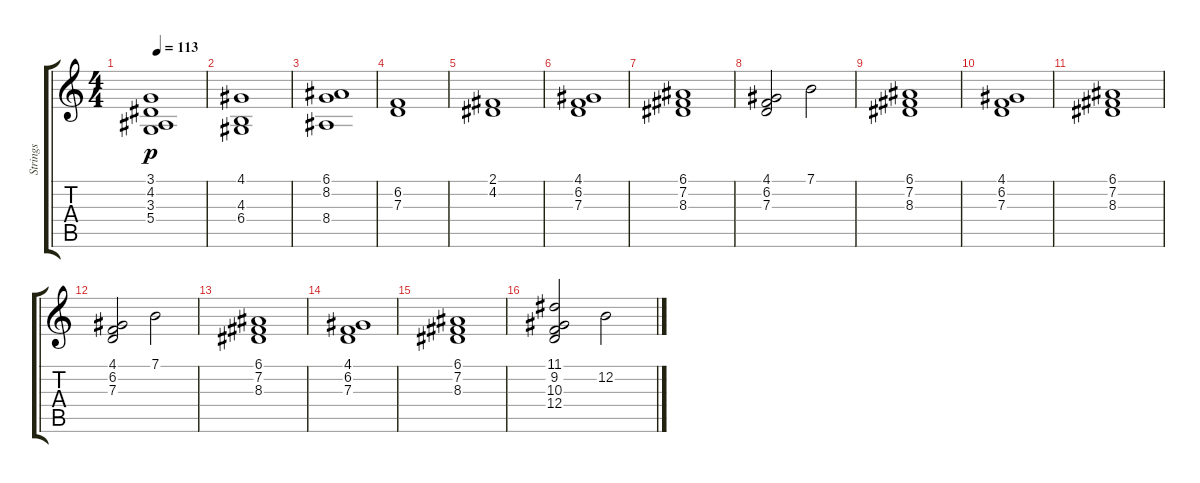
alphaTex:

\track ("Strings" "Strings") {instrument stringensemble1}
\staff {score tabs}
\tuning (E4 B3 G3 D3 A2 E2) {hide}
\ts (4 4)
\tempo 113
\clef g2
\ks c
(3.1 4.2 3.3 5.4).1{dy p} |
(4.1 4.3 6.4).1 |
(6.1 8.2 8.4).1 |
(6.2 7.3).1 |
(2.1 4.2).1 |
(4.1 6.2 7.3).1 |
(6.1 7.2 8.3).1 |
(4.1 6.2 7.3).2 7.1.2 |
(6.1 7.2 8.3).1 |
(4.1 6.2 7.3).1 |
(6.1 7.2 8.3).1 |
(4.1 6.2 7.3).2 7.1.2 |
(6.1 7.2 8.3).1 |
(4.1 6.2 7.3).1 |
(6.1 7.2 8.3).1 |
(11.1 9.2 10.3 12.4).2 12.2.2
